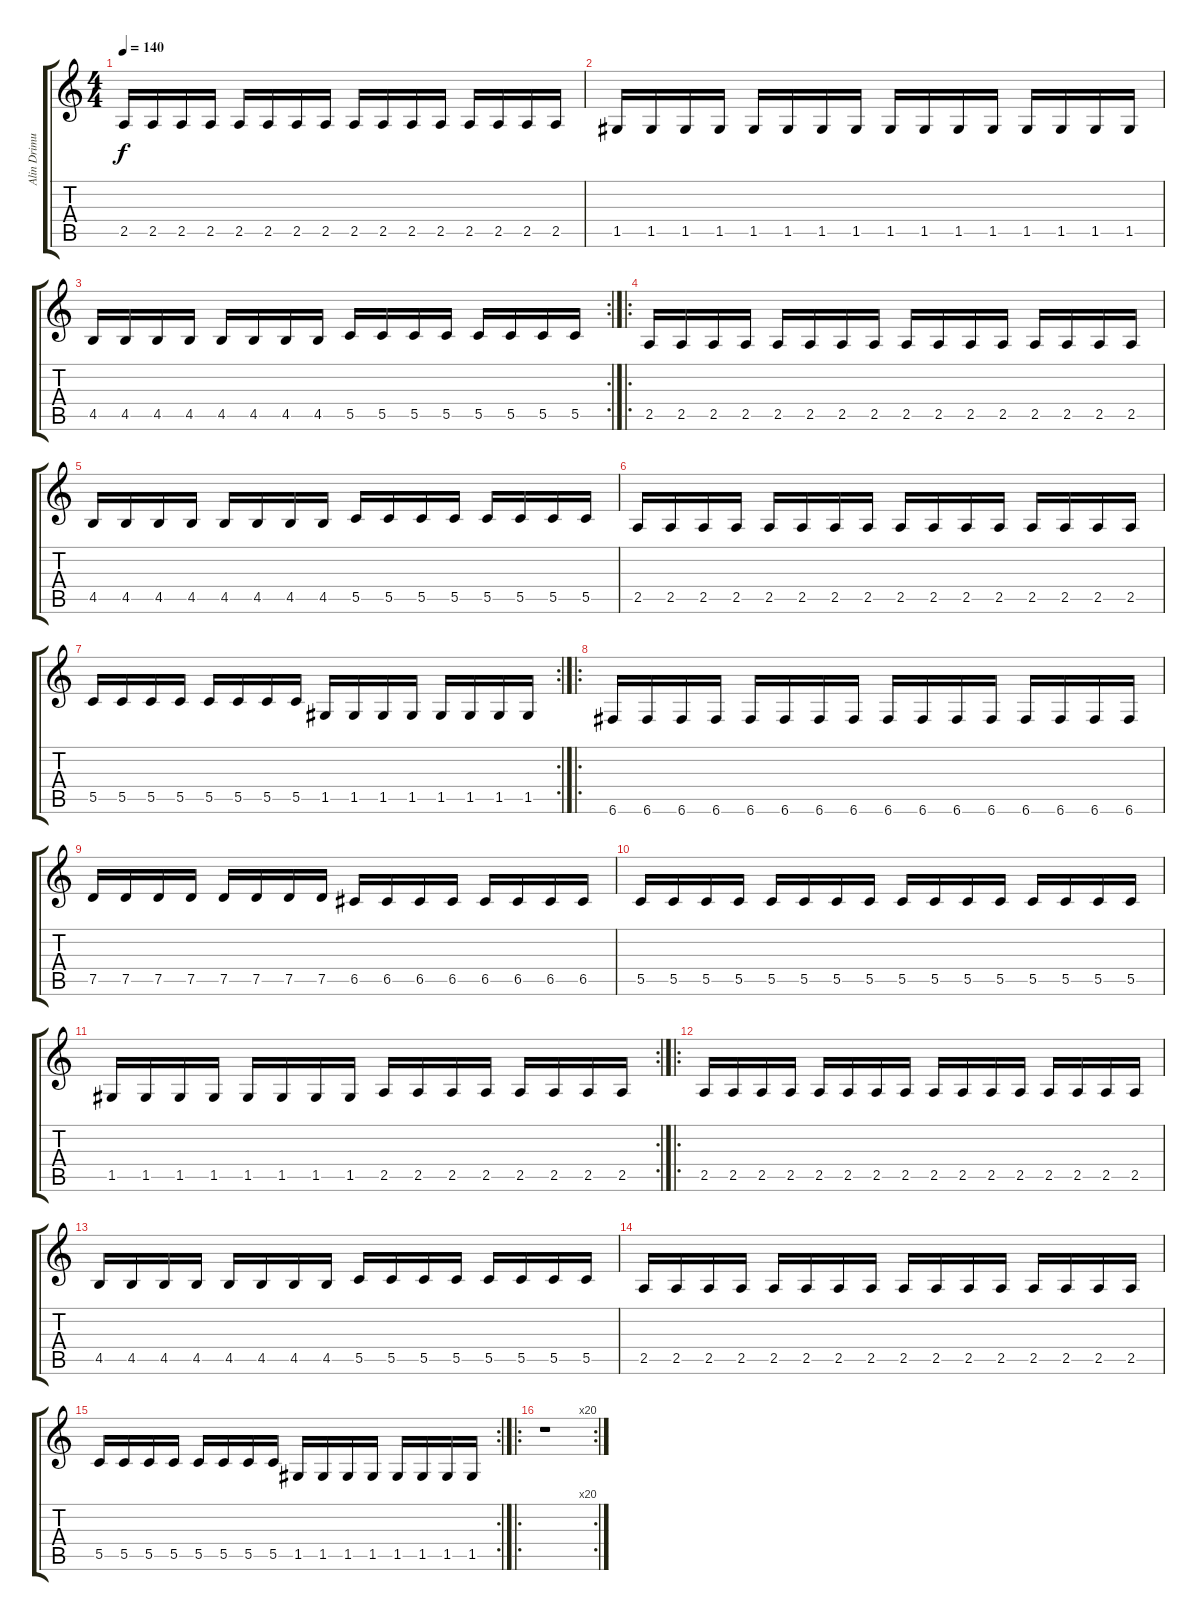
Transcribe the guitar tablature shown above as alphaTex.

\track ("Alin Drimus (Chitara)" "Alin Drimu") {instrument overdrivenguitar}
\staff {score tabs}
\tuning (E4 C4 G3 C3 G2 C2) {hide}
\ts (4 4)
\tempo 140
\clef g2
\ks c
2.5.16{dy f} 2.5.16 2.5.16 2.5.16 2.5.16 2.5.16 2.5.16 2.5.16 2.5.16 2.5.16 2.5.16 2.5.16 2.5.16 2.5.16 2.5.16 2.5.16 |
1.5.16 1.5.16 1.5.16 1.5.16 1.5.16 1.5.16 1.5.16 1.5.16 1.5.16 1.5.16 1.5.16 1.5.16 1.5.16 1.5.16 1.5.16 1.5.16 |
\rc 2
4.5.16 4.5.16 4.5.16 4.5.16 4.5.16 4.5.16 4.5.16 4.5.16 5.5.16 5.5.16 5.5.16 5.5.16 5.5.16 5.5.16 5.5.16 5.5.16 |
\ro
2.5.16 2.5.16 2.5.16 2.5.16 2.5.16 2.5.16 2.5.16 2.5.16 2.5.16 2.5.16 2.5.16 2.5.16 2.5.16 2.5.16 2.5.16 2.5.16 |
4.5.16 4.5.16 4.5.16 4.5.16 4.5.16 4.5.16 4.5.16 4.5.16 5.5.16 5.5.16 5.5.16 5.5.16 5.5.16 5.5.16 5.5.16 5.5.16 |
2.5.16 2.5.16 2.5.16 2.5.16 2.5.16 2.5.16 2.5.16 2.5.16 2.5.16 2.5.16 2.5.16 2.5.16 2.5.16 2.5.16 2.5.16 2.5.16 |
\rc 2
5.5.16 5.5.16 5.5.16 5.5.16 5.5.16 5.5.16 5.5.16 5.5.16 1.5.16 1.5.16 1.5.16 1.5.16 1.5.16 1.5.16 1.5.16 1.5.16 |
\ro
6.6.16 6.6.16 6.6.16 6.6.16 6.6.16 6.6.16 6.6.16 6.6.16 6.6.16 6.6.16 6.6.16 6.6.16 6.6.16 6.6.16 6.6.16 6.6.16 |
7.5.16 7.5.16 7.5.16 7.5.16 7.5.16 7.5.16 7.5.16 7.5.16 6.5.16 6.5.16 6.5.16 6.5.16 6.5.16 6.5.16 6.5.16 6.5.16 |
5.5.16 5.5.16 5.5.16 5.5.16 5.5.16 5.5.16 5.5.16 5.5.16 5.5.16 5.5.16 5.5.16 5.5.16 5.5.16 5.5.16 5.5.16 5.5.16 |
\rc 2
1.5.16 1.5.16 1.5.16 1.5.16 1.5.16 1.5.16 1.5.16 1.5.16 2.5.16 2.5.16 2.5.16 2.5.16 2.5.16 2.5.16 2.5.16 2.5.16 |
\ro
2.5.16 2.5.16 2.5.16 2.5.16 2.5.16 2.5.16 2.5.16 2.5.16 2.5.16 2.5.16 2.5.16 2.5.16 2.5.16 2.5.16 2.5.16 2.5.16 |
4.5.16 4.5.16 4.5.16 4.5.16 4.5.16 4.5.16 4.5.16 4.5.16 5.5.16 5.5.16 5.5.16 5.5.16 5.5.16 5.5.16 5.5.16 5.5.16 |
2.5.16 2.5.16 2.5.16 2.5.16 2.5.16 2.5.16 2.5.16 2.5.16 2.5.16 2.5.16 2.5.16 2.5.16 2.5.16 2.5.16 2.5.16 2.5.16 |
\rc 2
5.5.16 5.5.16 5.5.16 5.5.16 5.5.16 5.5.16 5.5.16 5.5.16 1.5.16 1.5.16 1.5.16 1.5.16 1.5.16 1.5.16 1.5.16 1.5.16 |
\ro
\rc 20
r.1
